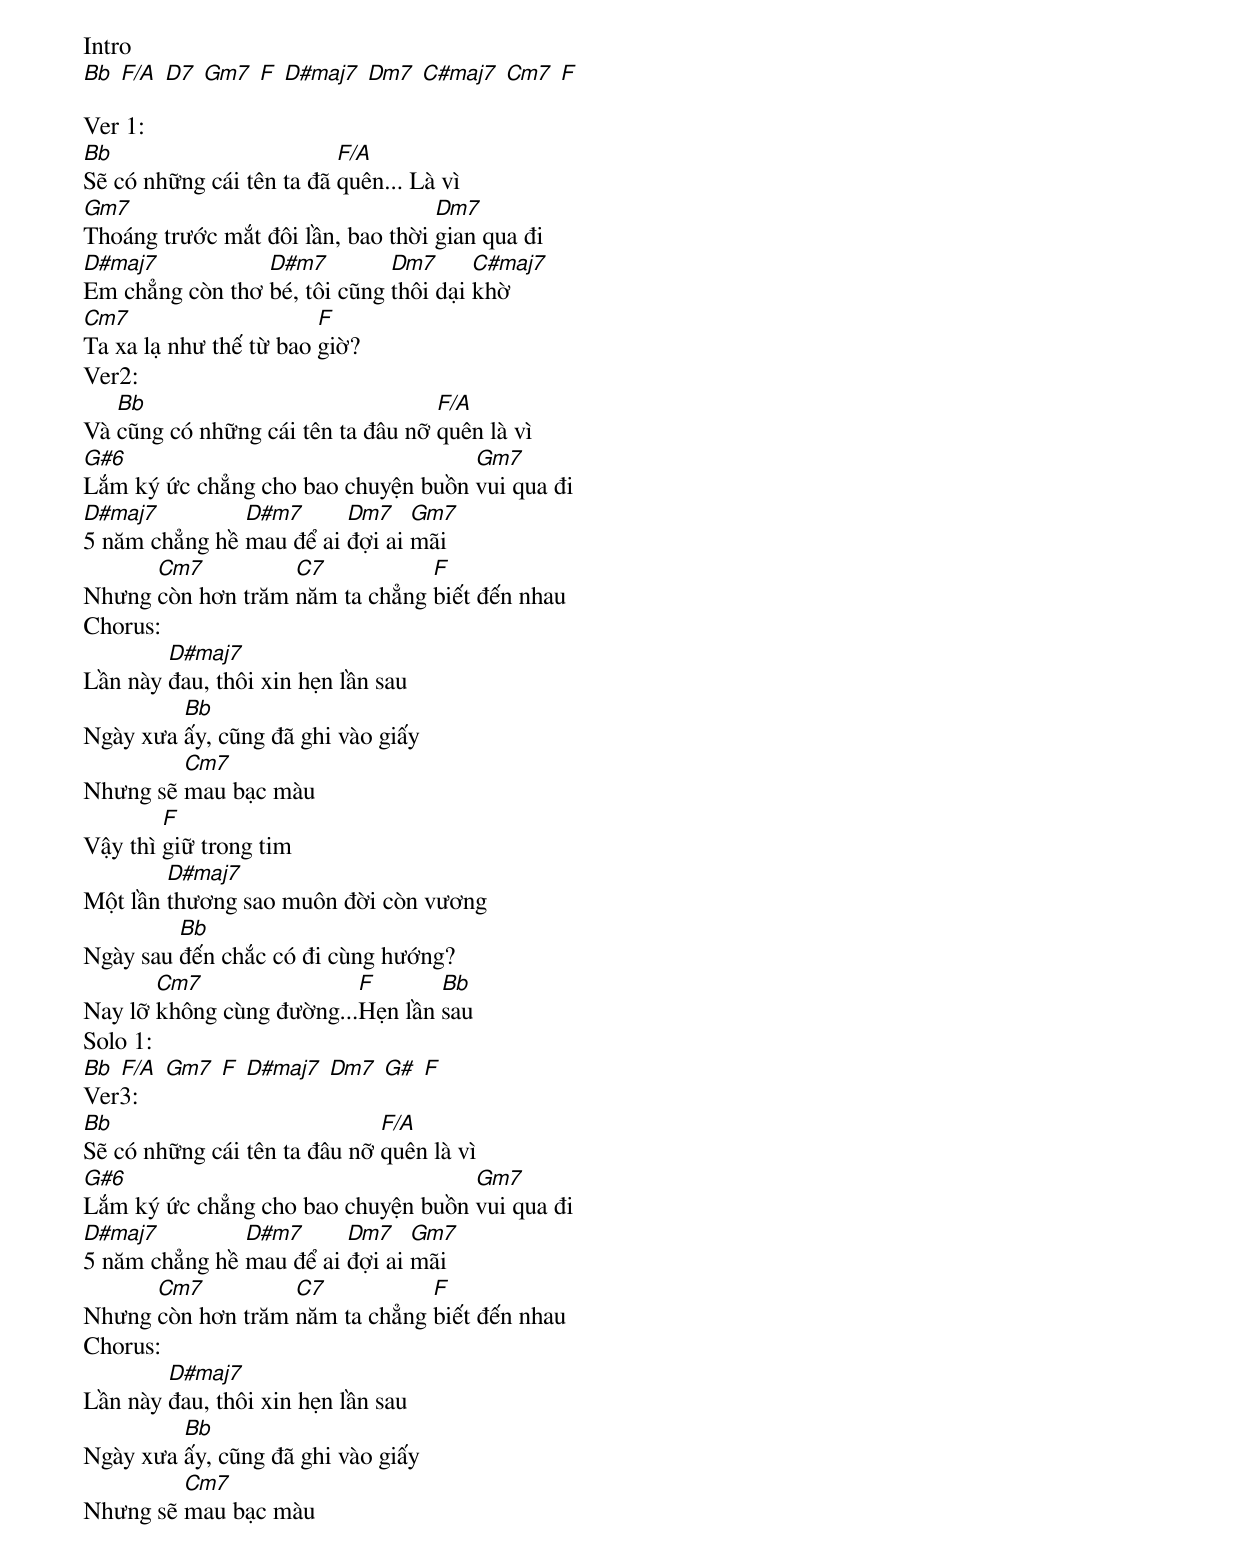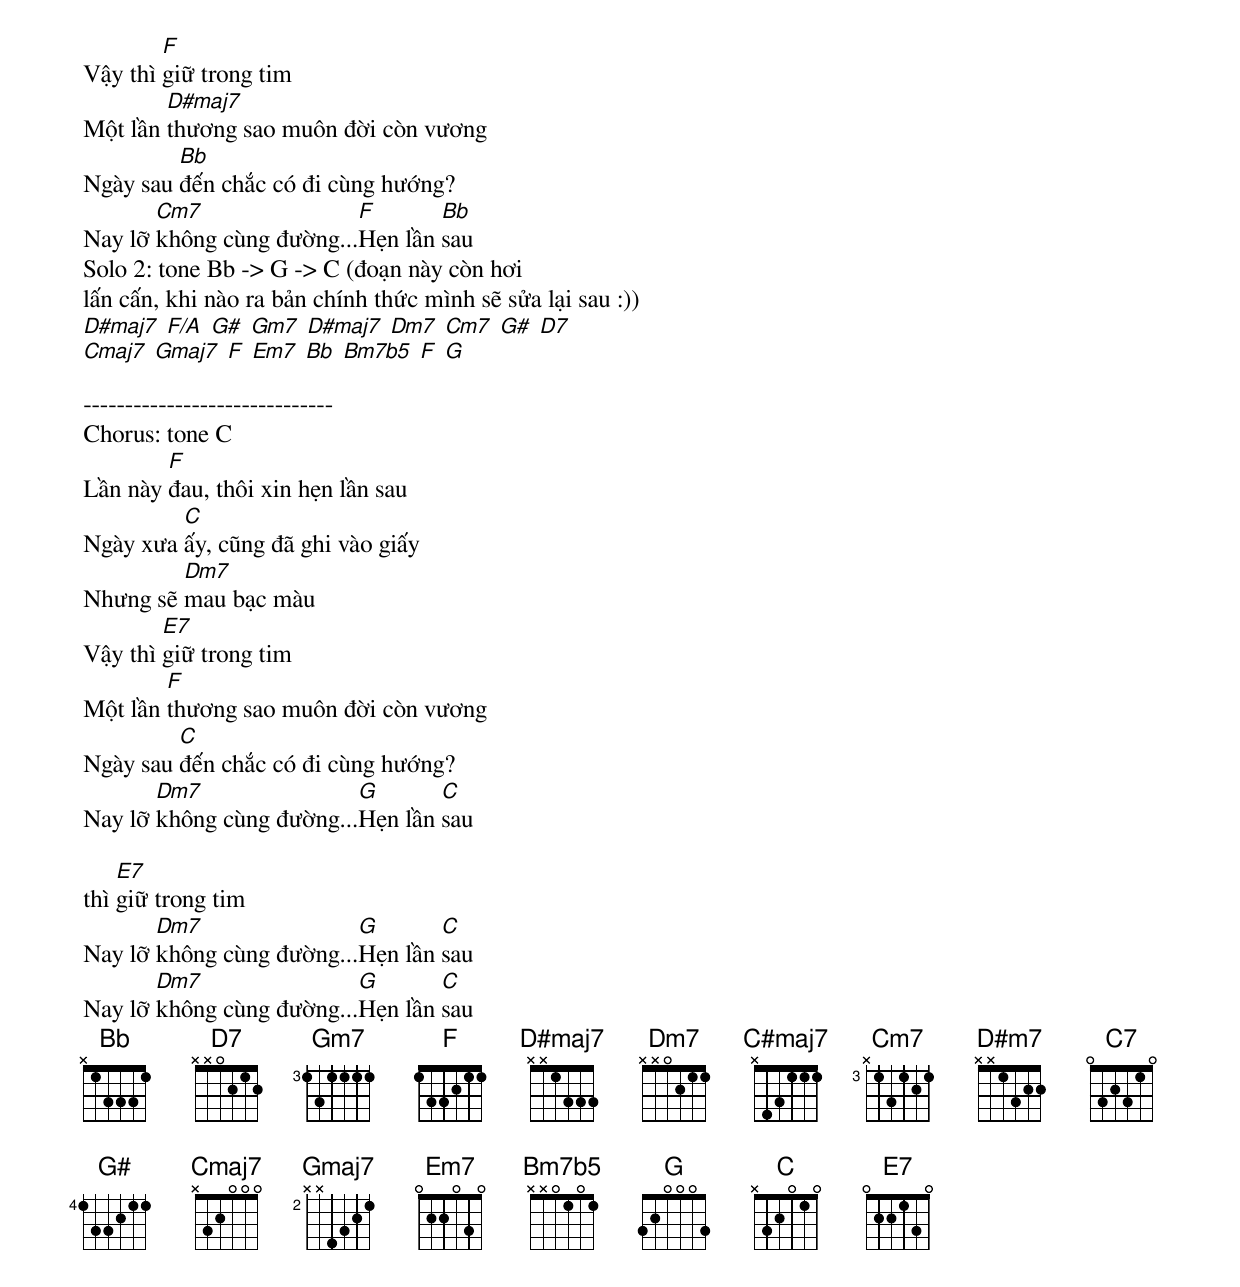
Intro
[Bb] [F/A] [D7] [Gm7] [F] [D#maj7] [Dm7] [C#maj7] [Cm7] [F]

Ver 1:
[Bb]Sẽ có những cái tên ta đã [F/A]quên... Là vì
[Gm7]Thoáng trước mắt đôi lần, bao thời [Dm7]gian qua đi
[D#maj7]Em chẳng còn thơ [D#m7]bé, tôi cũng [Dm7]thôi dại [C#maj7]khờ
[Cm7]Ta xa lạ như thế từ bao [F]giờ?
Ver2:
Và [Bb]cũng có những cái tên ta đâu nỡ [F/A]quên là vì
[G#6]Lắm ký ức chẳng cho bao chuyện buồn [Gm7]vui qua đi
[D#maj7]5 năm chẳng hề [D#m7]mau để ai [Dm7]đợi ai [Gm7]mãi
Nhưng [Cm7]còn hơn trăm [C7]năm ta chẳng [F]biết đến nhau
Chorus:
Lần này [D#maj7]đau, thôi xin hẹn lần sau
Ngày xưa [Bb]ấy, cũng đã ghi vào giấy
Nhưng sẽ [Cm7]mau bạc màu
Vậy thì [F]giữ trong tim
Một lần [D#maj7]thương sao muôn đời còn vương
Ngày sau [Bb]đến chắc có đi cùng hướng?
Nay lỡ [Cm7]không cùng đường...[F]Hẹn lần [Bb]sau
Solo 1:
[Bb] [F/A] [Gm7] [F] [D#maj7] [Dm7] [G#] [F]
Ver3:
[Bb]Sẽ có những cái tên ta đâu nỡ [F/A]quên là vì
[G#6]Lắm ký ức chẳng cho bao chuyện buồn [Gm7]vui qua đi
[D#maj7]5 năm chẳng hề [D#m7]mau để ai [Dm7]đợi ai [Gm7]mãi
Nhưng [Cm7]còn hơn trăm [C7]năm ta chẳng [F]biết đến nhau
Chorus:
Lần này [D#maj7]đau, thôi xin hẹn lần sau
Ngày xưa [Bb]ấy, cũng đã ghi vào giấy
Nhưng sẽ [Cm7]mau bạc màu
Vậy thì [F]giữ trong tim
Một lần [D#maj7]thương sao muôn đời còn vương
Ngày sau [Bb]đến chắc có đi cùng hướng?
Nay lỡ [Cm7]không cùng đường...[F]Hẹn lần [Bb]sau
Solo 2: tone Bb -> G -> C (đoạn này còn hơi
lấn cấn, khi nào ra bản chính thức mình sẽ sửa lại sau :))
[D#maj7] [F/A] [G#] [Gm7] [D#maj7] [Dm7] [Cm7] [G#] [D7]
[Cmaj7] [Gmaj7] [F] [Em7] [Bb] [Bm7b5] [F] [G]

------------------------------
Chorus: tone C
Lần này [F]đau, thôi xin hẹn lần sau
Ngày xưa [C]ấy, cũng đã ghi vào giấy
Nhưng sẽ [Dm7]mau bạc màu
Vậy thì [E7]giữ trong tim
Một lần [F]thương sao muôn đời còn vương
Ngày sau [C]đến chắc có đi cùng hướng?
Nay lỡ [Dm7]không cùng đường...[G]Hẹn lần [C]sau

thì [E7]giữ trong tim
Nay lỡ [Dm7]không cùng đường...[G]Hẹn lần [C]sau
Nay lỡ [Dm7]không cùng đường...[G]Hẹn lần [C]sau
